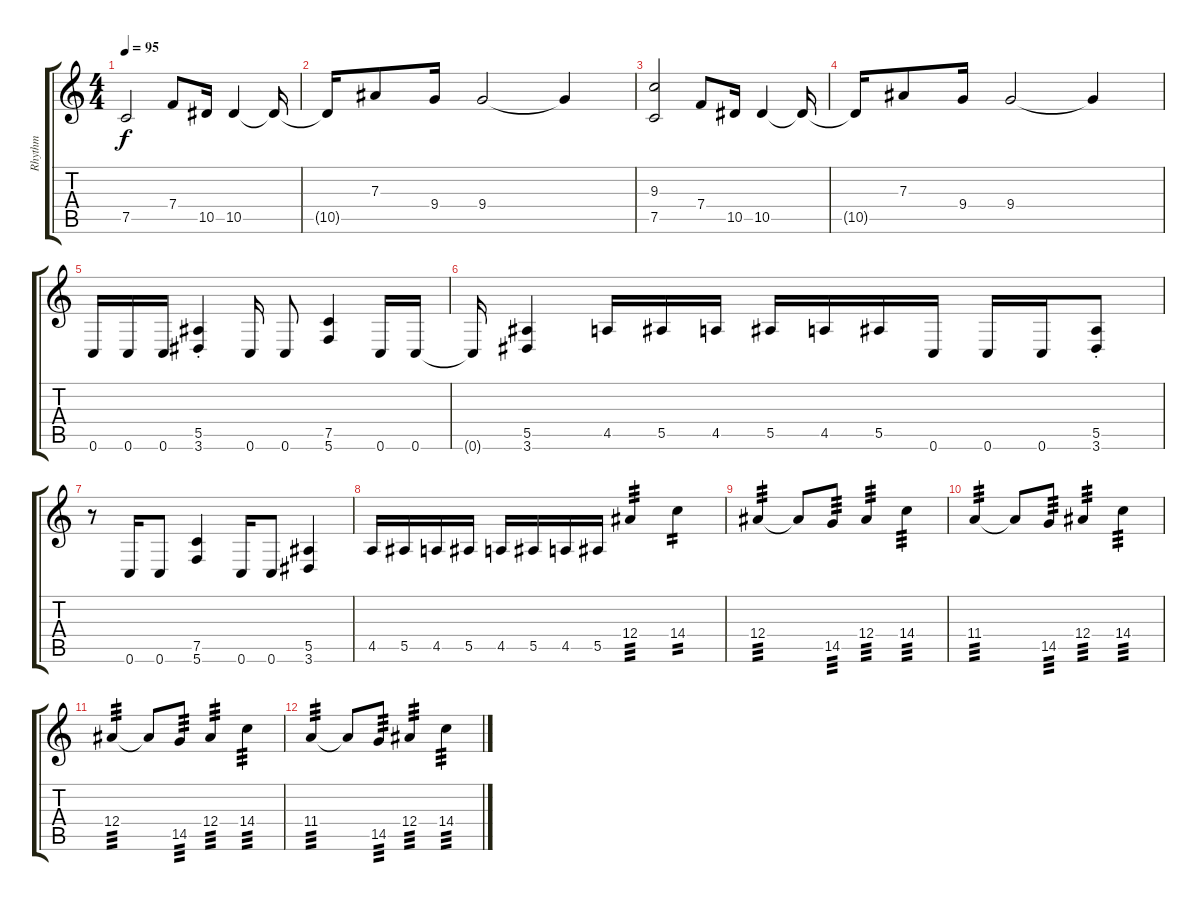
\track ("Rhythm" "Rhythm") {instrument distortionguitar}
\staff {score tabs}
\tuning (C4 G3 Eb3 Bb2 F2 C2) {hide}
\ts (4 4)
\tempo 95
\clef g2
\ks c
7.5.2{dy f} 7.4.8 10.5.16 10.5.4 10.5{t}.16 |
10.5{t}.16 7.3.8 9.4.16 9.4.2 9.4{t}.4 |
(9.3 7.5).2 7.4.8 10.5.16 10.5.4 10.5{t}.16 |
10.5{t}.16 7.3.8 9.4.16 9.4.2 9.4{t}.4 |
0.6.16 0.6.16 0.6.16 (5.5{st} 3.6{st}).4 0.6.16 0.6.8 (7.5 5.6).4 0.6.16 0.6.16 |
0.6{t}.16 (5.5 3.6).4 4.5.16 5.5.16 4.5.16 5.5.16 4.5.16 5.5.16 0.6.16 0.6.16 0.6.16 (5.5{st} 3.6{st}).8 |
r.8 0.6.16 0.6.8 (7.5 5.6).4 0.6.16 0.6.8 (5.5 3.6).4 |
4.5.16 5.5.16 4.5.16 5.5.16 4.5.16 5.5.16 4.5.16 5.5.16 12.4.4{tp 3} 14.4.4{tp 2} |
12.4.4{tp 3} 12.4{t}.8 14.5.8{tp 3} 12.4.4{tp 3} 14.4.4{tp 3} |
11.4.4{tp 3} 11.4{t}.8 14.5.8{tp 3} 12.4.4{tp 3} 14.4.4{tp 3} |
12.4.4{tp 3} 12.4{t}.8 14.5.8{tp 3} 12.4.4{tp 3} 14.4.4{tp 3} |
11.4.4{tp 3} 11.4{t}.8 14.5.8{tp 3} 12.4.4{tp 3} 14.4.4{tp 3}
